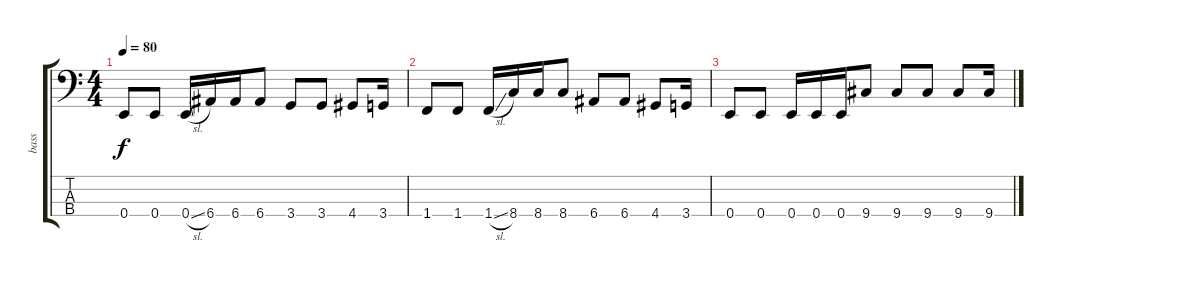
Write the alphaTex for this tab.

\track ("bass" "bass") {instrument electricbasspick}
\staff {score tabs}
\tuning (G2 D2 A1 E1) {hide}
\ts (4 4)
\tempo 80
\clef f4
\ks c
0.4.8{dy f} 0.4.8 0.4{sl}.16 6.4.16 6.4.16 6.4.8 3.4.8 3.4.8 4.4.8 3.4.16 |
1.4.8 1.4.8 1.4{sl}.16 8.4.16 8.4.16 8.4.8 6.4.8 6.4.8 4.4.8 3.4.16 |
0.4.8 0.4.8 0.4.16 0.4.16 0.4.16 9.4.8 9.4.8 9.4.8 9.4.8 9.4.16
